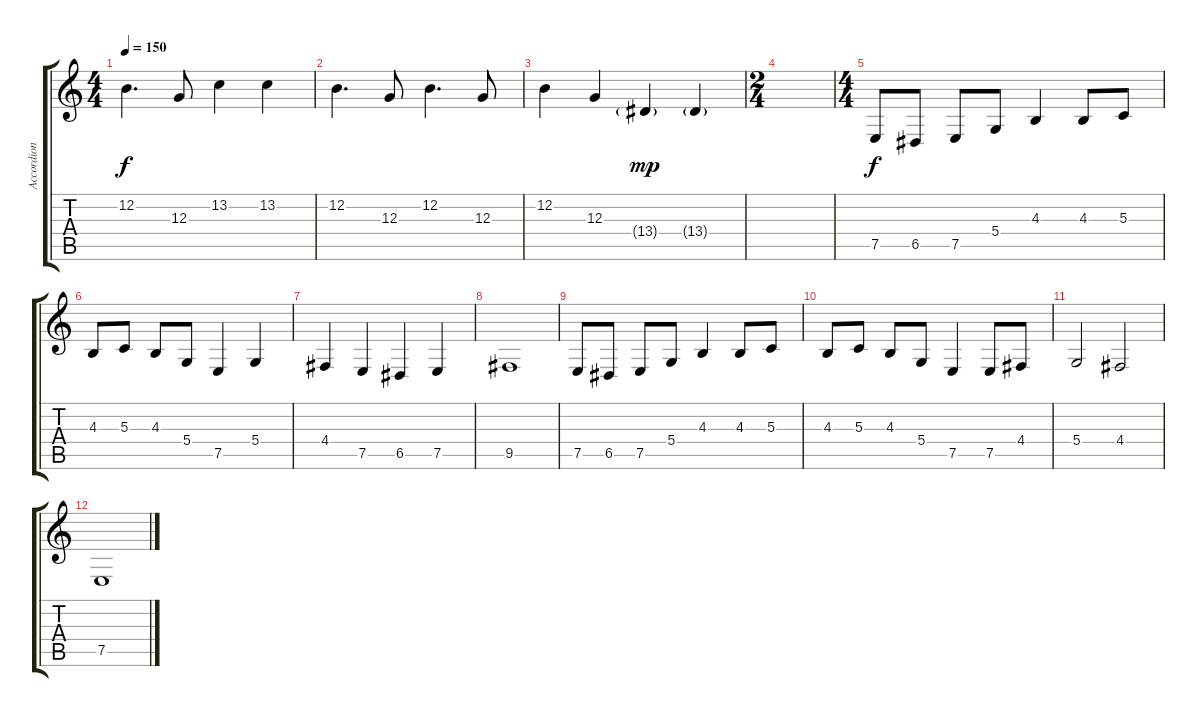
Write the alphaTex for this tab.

\track ("Accordion" "Accordion") {instrument accordion}
\staff {score tabs}
\tuning (E4 B3 G3 D3 A2 E2) {hide}
\ts (4 4)
\tempo 150
\clef g2
\ks c
12.2.4{d dy f} 12.3.8 13.2.4 13.2.4 |
12.2.4{d} 12.3.8 12.2.4{d} 12.3.8 |
12.2.4 12.3.4 13.4{g}.4{dy mp} 13.4{g}.4 |
\ts (2 4)
|
\ts (4 4)
7.5.8{dy f} 6.5.8 7.5.8 5.4.8 4.3.4 4.3.8 5.3.8 |
4.3.8 5.3.8 4.3.8 5.4.8 7.5.4 5.4.4 |
4.4.4 7.5.4 6.5.4 7.5.4 |
9.5.1 |
7.5.8 6.5.8 7.5.8 5.4.8 4.3.4 4.3.8 5.3.8 |
4.3.8 5.3.8 4.3.8 5.4.8 7.5.4 7.5.8 4.4.8 |
5.4.2 4.4.2 |
7.5.1
